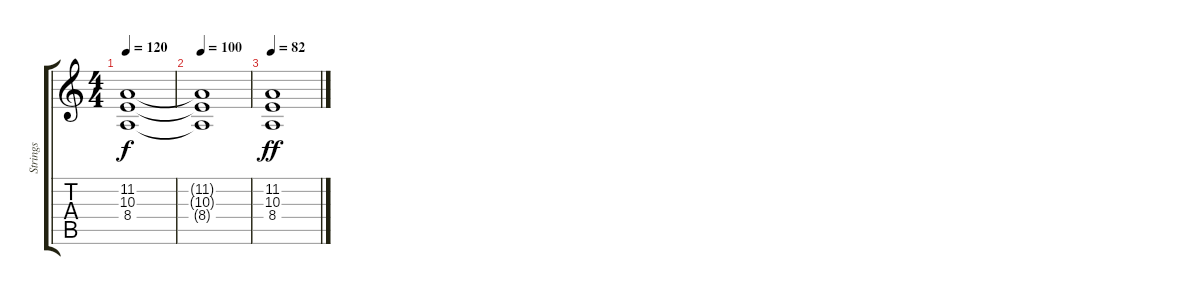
\track ("Strings" "Strings") {instrument stringensemble2}
\staff {score tabs}
\tuning (Eb4 Bb3 Gb3 Db3 Ab2 Eb2) {hide}
\ts (4 4)
\tempo 120
\clef g2
\ks c
(11.2{t} 10.3{t} 8.4{t}).1{dy f} |
\tempo 100
(11.2{t} 10.3{t} 8.4{t}).1 |
\tempo 82
(11.2 10.3 8.4).1{dy ff}
